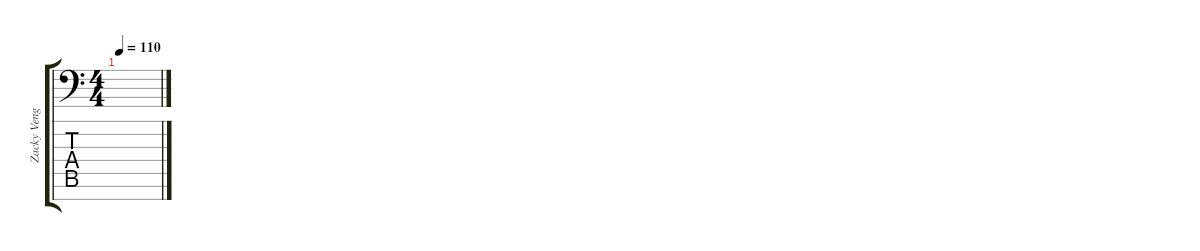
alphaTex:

\track ("Zacky Vengeance - Schecter Ven" "Zacky Veng") {instrument overdrivenguitar}
\staff {score tabs}
\tuning (E4 B3 G3 D3 A2 D2 C-1) {hide}
\ts (4 4)
\tempo 110
\clef f4
\ks c
